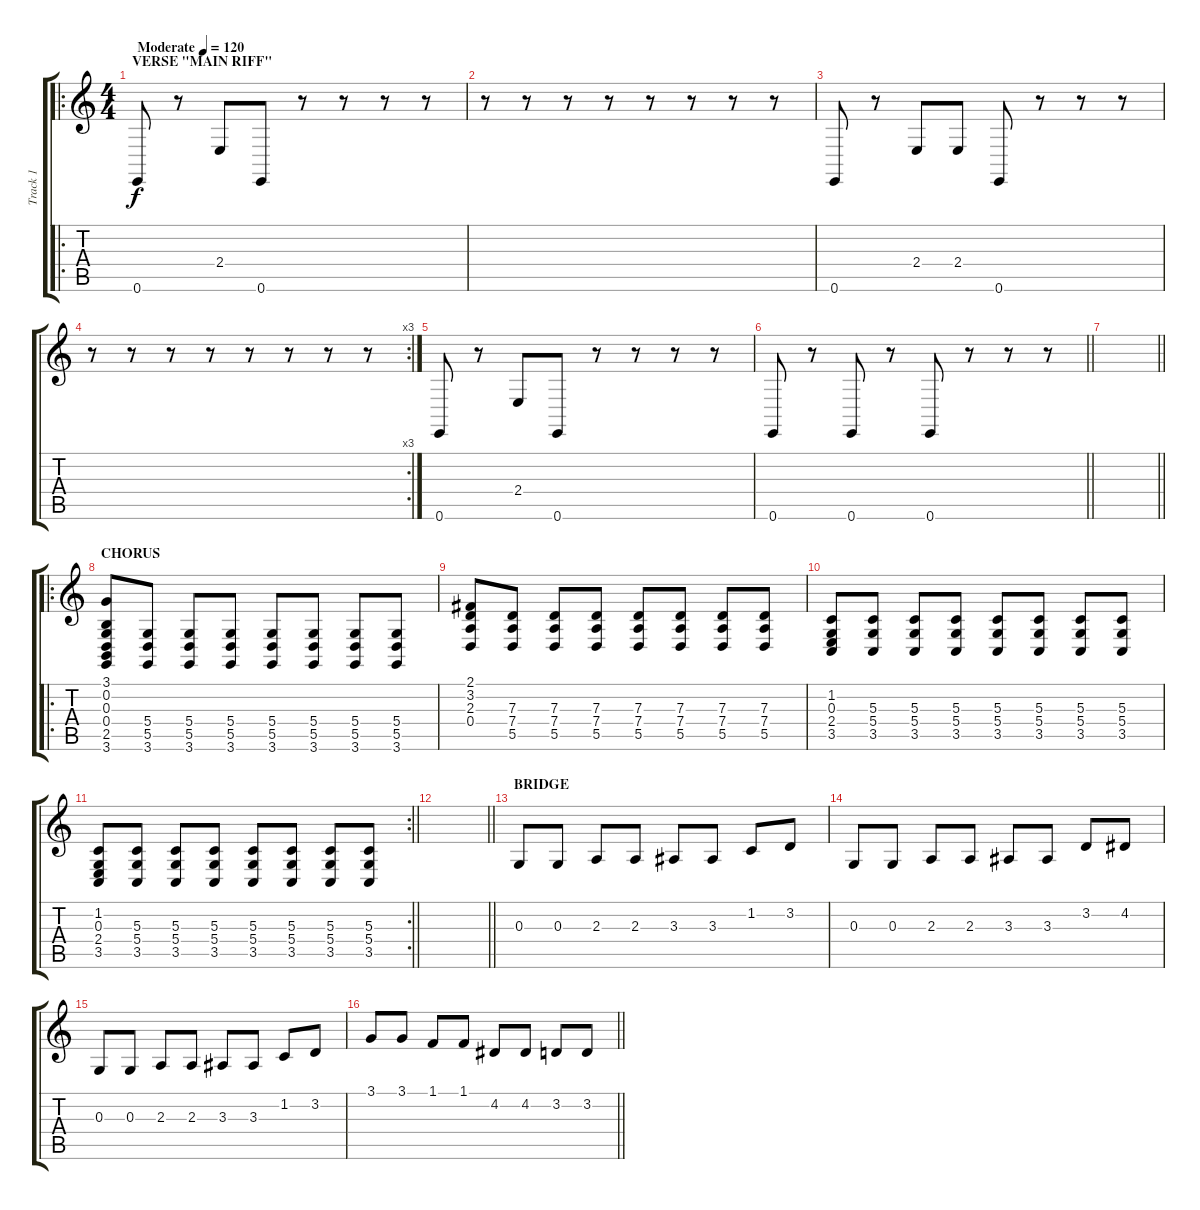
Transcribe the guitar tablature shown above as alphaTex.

\track ("Track 1" "Track 1") {mute instrument lead2sawtooth}
\staff {score tabs}
\tuning (E4 B3 G3 D3 A2 E2) {hide}
\ro
\ts (4 4)
\section ("" "VERSE \"MAIN RIFF\"")
\tempo (120 "Moderate")
\clef g2
\ks c
0.6.8{dy f instrument lead2sawtooth} r.8 2.4.8 0.6.8 r.8 r.8 r.8 r.8 |
r.8 r.8 r.8 r.8 r.8 r.8 r.8 r.8 |
0.6.8 r.8 2.4.8 2.4.8 0.6.8 r.8 r.8 r.8 |
\rc 3
r.8 r.8 r.8 r.8 r.8 r.8 r.8 r.8 |
0.6.8 r.8 2.4.8 0.6.8 r.8 r.8 r.8 r.8 |
\barLineRight lightlight
0.6.8 r.8 0.6.8 r.8 0.6.8 r.8 r.8 r.8 |
\barLineRight lightlight
|
\ro
\section ("" "CHORUS")
(3.1 0.2 0.3 0.4 2.5 3.6).8 (5.4 5.5 3.6).8 (5.4 5.5 3.6).8 (5.4 5.5 3.6).8 (5.4 5.5 3.6).8 (5.4 5.5 3.6).8 (5.4 5.5 3.6).8 (5.4 5.5 3.6).8 |
(2.1 3.2 2.3 0.4).8 (7.3 7.4 5.5).8 (7.3 7.4 5.5).8 (7.3 7.4 5.5).8 (7.3 7.4 5.5).8 (7.3 7.4 5.5).8 (7.3 7.4 5.5).8 (7.3 7.4 5.5).8 |
(1.2 0.3 2.4 3.5).8 (5.3 5.4 3.5).8 (5.3 5.4 3.5).8 (5.3 5.4 3.5).8 (5.3 5.4 3.5).8 (5.3 5.4 3.5).8 (5.3 5.4 3.5).8 (5.3 5.4 3.5).8 |
\rc 2
\barLineRight lightlight
(1.2 0.3 2.4 3.5).8 (5.3 5.4 3.5).8 (5.3 5.4 3.5).8 (5.3 5.4 3.5).8 (5.3 5.4 3.5).8 (5.3 5.4 3.5).8 (5.3 5.4 3.5).8 (5.3 5.4 3.5).8 |
\barLineRight lightlight
|
\section ("" "BRIDGE")
0.3.8 0.3.8 2.3.8 2.3.8 3.3.8 3.3.8 1.2.8 3.2.8 |
0.3.8 0.3.8 2.3.8 2.3.8 3.3.8 3.3.8 3.2.8 4.2.8 |
0.3.8 0.3.8 2.3.8 2.3.8 3.3.8 3.3.8 1.2.8 3.2.8 |
\barLineRight lightlight
3.1.8 3.1.8 1.1.8 1.1.8 4.2.8 4.2.8 3.2.8 3.2.8
